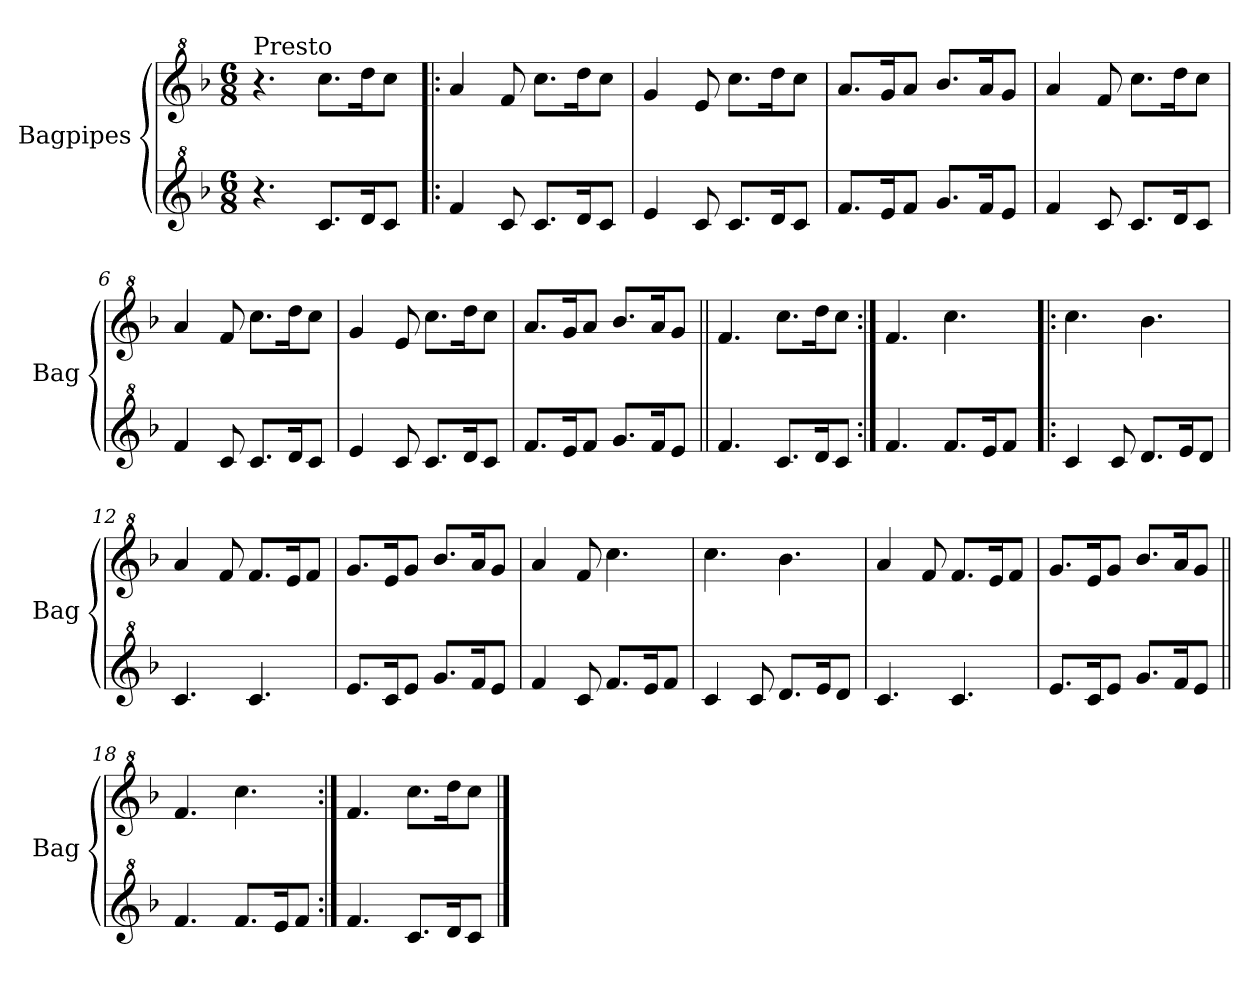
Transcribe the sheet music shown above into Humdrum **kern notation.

**kern	**kern
*part2	*part1
*staff2	*staff1
*I"Bagpipes	*I"Bagpipes
*I'Bag	*I'Bag
*clefG^2	*clefG^2
*k[b-]	*k[b-]
*F:	*F:
*M6/8	*M6/8
=1	=1
!	!LO:TX:a:t=Presto
4.r	4.r
8.cc/L	8.ccc\L
16dd/K	16ddd\K
8cc/J	8ccc\J
=2!|:	=2!|:
4ff/	4aa/
8cc/	8ff/
8.cc/L	8.ccc\L
16dd/K	16ddd\K
8cc/J	8ccc\J
=3	=3
4ee/	4gg/
8cc/	8ee/
8.cc/L	8.ccc\L
16dd/K	16ddd\K
8cc/J	8ccc\J
=4	=4
8.ff/L	8.aa/L
16ee/K	16gg/K
8ff/J	8aa/J
8.gg/L	8.bb-/L
16ff/K	16aa/K
8ee/J	8gg/J
=5	=5
4ff/	4aa/
8cc/	8ff/
8.cc/L	8.ccc\L
16dd/K	16ddd\K
8cc/J	8ccc\J
=6	=6
4ff/	4aa/
8cc/	8ff/
8.cc/L	8.ccc\L
16dd/K	16ddd\K
8cc/J	8ccc\J
=7	=7
4ee/	4gg/
8cc/	8ee/
8.cc/L	8.ccc\L
16dd/K	16ddd\K
8cc/J	8ccc\J
!!LO:LB:g=z
=8	=8
8.ff/L	8.aa/L
16ee/K	16gg/K
8ff/J	8aa/J
8.gg/L	8.bb-/L
16ff/K	16aa/K
8ee/J	8gg/J
=9||	=9||
4.ff/	4.ff/
8.cc/L	8.ccc\L
16dd/K	16ddd\K
8cc/J	8ccc\J
=10:|!	=10:|!
4.ff/	4.ff/
8.ff/L	4.ccc\
16ee/K	.
8ff/J	.
=11!|:	=11!|:
4cc/	4.ccc\
8cc/	.
8.dd/L	4.bb-\
16ee/K	.
8dd/J	.
=12	=12
4.cc/	4aa/
.	8ff/
4.cc/	8.ff/L
.	16ee/K
.	8ff/J
=13	=13
8.ee/L	8.gg/L
16cc/K	16ee/K
8ee/J	8gg/J
8.gg/L	8.bb-/L
16ff/K	16aa/K
8ee/J	8gg/J
=14	=14
4ff/	4aa/
8cc/	8ff/
8.ff/L	4.ccc\
16ee/K	.
8ff/J	.
!!LO:LB:g=z
=15	=15
4cc/	4.ccc\
8cc/	.
8.dd/L	4.bb-\
16ee/K	.
8dd/J	.
=16	=16
4.cc/	4aa/
.	8ff/
4.cc/	8.ff/L
.	16ee/K
.	8ff/J
=17	=17
8.ee/L	8.gg/L
16cc/K	16ee/K
8ee/J	8gg/J
8.gg/L	8.bb-/L
16ff/K	16aa/K
8ee/J	8gg/J
=18||	=18||
4.ff/	4.ff/
8.ff/L	4.ccc\
16ee/K	.
8ff/J	.
=19:|!	=19:|!
4.ff/	4.ff/
8.cc/L	8.ccc\L
16dd/K	16ddd\K
8cc/J	8ccc\J
==	==
*-	*-
